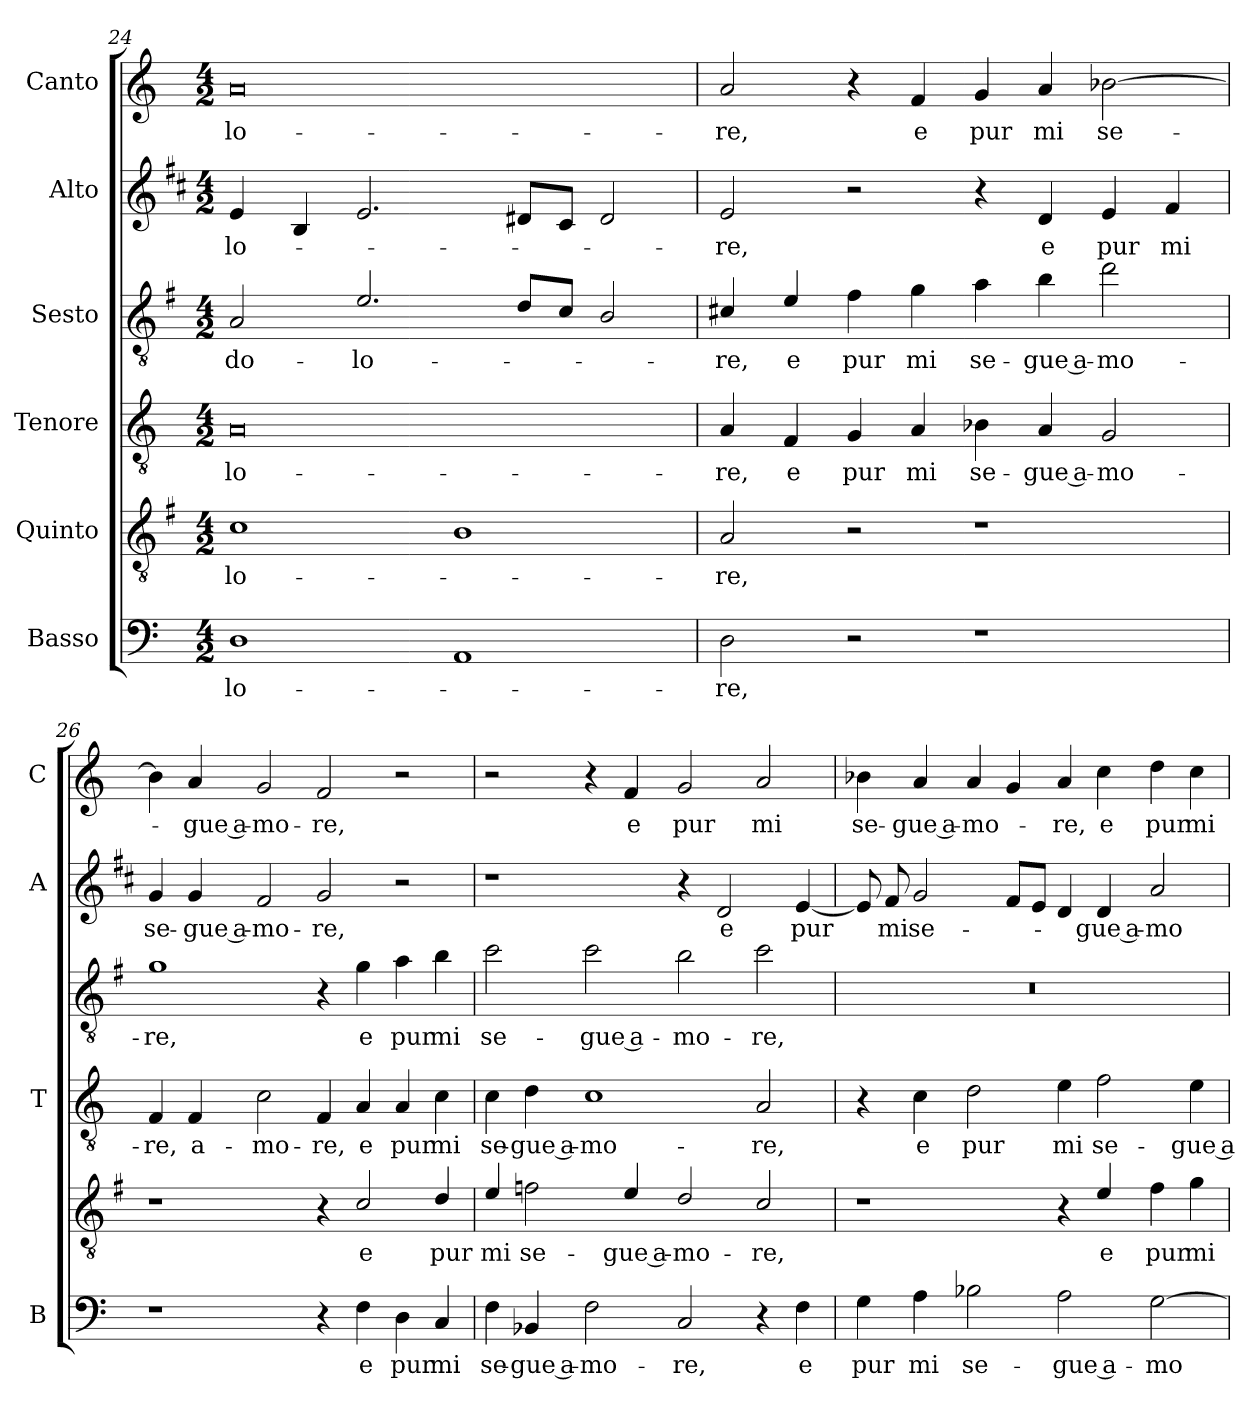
**kern	**text	**kern	**text	**kern	**text	**kern	**text	**kern	**text	**kern	**text
*part6	*part6	*part5	*part5	*part4	*part4	*part3	*part3	*part2	*part2	*part1	*part1
*staff6	*staff6	*staff5	*staff5	*staff4	*staff4	*staff3	*staff3	*staff2	*staff2	*staff1	*staff1
*I"Basso	*	*I"Quinto	*	*I"Tenore	*	*I"Sesto	*	*I"Alto	*	*I"Canto	*
*I'B	*	*	*	*I'T	*	*	*	*I'A	*	*I'C	*
*clefF4	*	*clefGv2	*	*clefGv2	*	*clefGv2	*	*clefG2	*	*clefG2	*
*	*	*ITrd4c7	*	*	*	*ITrd4c7	*	*ITrd1c2	*	*	*
*k[]	*	*k[]	*	*k[]	*	*k[]	*	*k[]	*	*k[]	*
*C:	*	*C:	*	*C:	*	*C:	*	*C:	*	*C:	*
*M4/2	*	*M4/2	*	*M4/2	*	*M4/2	*	*M4/2	*	*M4/2	*
=24	=24	=24	=24	=24	=24	=24	=24	=24	=24	=24	=24
!	!LO:LY:b	!	!LO:LY:b	!	!LO:LY:b	!	!LO:LY:b	!	!LO:LY:b	!	!LO:LY:b
1D	-lo-	1F	-lo-	0A	-lo-	2D/	do-	4d/	-lo-	0a	-lo-
.	.	.	.	.	.	.	.	4A/	.	.	.
!	!	!	!	!	!	!	!LO:LY:b	!	!	!	!
.	.	.	.	.	.	2.A/	-lo-	2.d/	.	.	.
1AA	.	1E	.	.	.	.	.	.	.	.	.
.	.	.	.	.	.	8G/L	.	8c#X/L	.	.	.
.	.	.	.	.	.	8F/J	.	8B/J	.	.	.
.	.	.	.	.	.	2E/	.	2c#/	.	.	.
=25	=25	=25	=25	=25	=25	=25	=25	=25	=25	=25	=25
!	!LO:LY:b	!	!LO:LY:b	!	!LO:LY:b	!	!LO:LY:b	!	!LO:LY:b	!	!LO:LY:b
2D\	-re,	2D/	-re,	4A/	-re,	4F#X/	-re,	2d/	-re,	2a/	-re,
!	!	!	!	!	!LO:LY:b	!	!LO:LY:b	!	!	!	!
.	.	.	.	4F/	e	4A/	e	.	.	.	.
!	!	!	!	!	!LO:LY:b	!	!LO:LY:b	!	!	!	!
2r	.	2r	.	4G/	pur	4B\	pur	2r	.	4r	.
!	!	!	!	!	!LO:LY:b	!	!LO:LY:b	!	!	!	!LO:LY:b
.	.	.	.	4A/	mi	4c\	mi	.	.	4f/	e
!	!	!	!	!	!LO:LY:b	!	!LO:LY:b	!	!	!	!LO:LY:b
1r	.	1r	.	4B-X\	se-	4d\	se-	4r	.	4g/	pur
!	!	!	!	!	!LO:LY:b	!	!LO:LY:b	!	!LO:LY:b	!	!LO:LY:b
.	.	.	.	4A/	-gue a-	4e\	-gue a-	4c/	e	4a/	mi
!	!	!	!	!	!LO:LY:b	!	!LO:LY:b	!	!LO:LY:b	!	!LO:LY:b
.	.	.	.	2G/	-mo-	2g\	-mo-	4d/	pur	[2b-X\	se-
!	!	!	!	!	!	!	!	!	!LO:LY:b	!	!
.	.	.	.	.	.	.	.	4e/	mi	.	.
!!LO:LB:g=z
=26	=26	=26	=26	=26	=26	=26	=26	=26	=26	=26	=26
!	!	!	!	!	!LO:LY:b	!	!LO:LY:b	!	!LO:LY:b	!	!
1r	.	1r	.	4F/	-re,	1c	-re,	4f/	se-	4b-\]	.
!	!	!	!	!	!LO:LY:b	!	!	!	!LO:LY:b	!	!LO:LY:b
.	.	.	.	4F/	a-	.	.	4f/	-gue a-	4a/	-gue a-
!	!	!	!	!	!LO:LY:b	!	!	!	!LO:LY:b	!	!LO:LY:b
.	.	.	.	2c\	-mo-	.	.	2e/	-mo-	2g/	-mo-
!	!	!	!	!	!LO:LY:b	!	!	!	!LO:LY:b	!	!LO:LY:b
4r	.	4r	.	4F/	-re,	4r	.	2f/	-re,	2f/	-re,
!	!LO:LY:b	!	!LO:LY:b	!	!LO:LY:b	!	!LO:LY:b	!	!	!	!
4F\	e	2F/	e	4A/	e	4c\	e	.	.	.	.
!	!LO:LY:b	!	!	!	!LO:LY:b	!	!LO:LY:b	!	!	!	!
4D\	pur	.	.	4A/	pur	4d\	pur	2r	.	2r	.
!	!LO:LY:b	!	!LO:LY:b	!	!LO:LY:b	!	!LO:LY:b	!	!	!	!
4C/	mi	4G/	pur	4c\	mi	4e\	mi	.	.	.	.
=27	=27	=27	=27	=27	=27	=27	=27	=27	=27	=27	=27
!	!LO:LY:b	!	!LO:LY:b	!	!LO:LY:b	!	!LO:LY:b	!	!	!	!
4F\	se-	4A/	mi	4c\	se-	2f\	se-	1r	.	2r	.
!	!LO:LY:b	!	!LO:LY:b	!	!LO:LY:b	!	!	!	!	!	!
4BB-X/	-gue a-	2B-X\	se-	4d\	-gue a-	.	.	.	.	.	.
!	!LO:LY:b	!	!	!	!LO:LY:b	!	!LO:LY:b	!	!	!	!
2F\	-mo-	.	.	1c	-mo-	2f\	-gue a-	.	.	4r	.
!	!	!	!LO:LY:b	!	!	!	!	!	!	!	!LO:LY:b
.	.	4A/	-gue a-	.	.	.	.	.	.	4f/	e
!	!LO:LY:b	!	!LO:LY:b	!	!	!	!LO:LY:b	!	!	!	!LO:LY:b
2C/	-re,	2G/	-mo-	.	.	2e\	-mo-	4r	.	2g/	pur
!	!	!	!	!	!	!	!	!	!LO:LY:b	!	!
.	.	.	.	.	.	.	.	2c/	e	.	.
!	!	!	!LO:LY:b	!	!LO:LY:b	!	!LO:LY:b	!	!	!	!LO:LY:b
4r	.	2F/	-re,	2A/	-re,	2f\	-re,	.	.	2a/	mi
!	!LO:LY:b	!	!	!	!	!	!	!	!LO:LY:b	!	!
4F\	e	.	.	.	.	.	.	[4d/	pur	.	.
=28	=28	=28	=28	=28	=28	=28	=28	=28	=28	=28	=28
!	!LO:LY:b	!	!	!	!	!	!	!	!	!	!LO:LY:b
4G\	pur	1r	.	4r	.	0r	.	8d/]	.	4b-X\	se-
!	!	!	!	!	!	!	!	!	!LO:LY:b	!	!
.	.	.	.	.	.	.	.	8e/	mi	.	.
!	!LO:LY:b	!	!	!	!LO:LY:b	!	!	!	!LO:LY:b	!	!LO:LY:b
4A\	mi	.	.	4c\	e	.	.	2f/	se-	4a/	-gue a-
!	!LO:LY:b	!	!	!	!LO:LY:b	!	!	!	!	!	!LO:LY:b
2B-X\	se-	.	.	2d\	pur	.	.	.	.	4a/	-mo-
.	.	.	.	.	.	.	.	8e/L	.	4g/	.
.	.	.	.	.	.	.	.	8d/J	.	.	.
!	!LO:LY:b	!	!	!	!LO:LY:b	!	!	!	!	!	!LO:LY:b
2A\	-gue a-	4r	.	4e\	mi	.	.	4c/	.	4a/	-re,
!	!	!	!LO:LY:b	!	!LO:LY:b	!	!	!	!LO:LY:b	!	!LO:LY:b
.	.	4A/	e	2f\	se-	.	.	4c/	-gue a-	4cc\	e
!	!LO:LY:b	!	!LO:LY:b	!	!	!	!	!	!LO:LY:b	!	!LO:LY:b
[2G\	-mo-	4B\	pur	.	.	.	.	2g/	-mo-	4dd\	pur
!	!	!	!LO:LY:b	!	!LO:LY:b	!	!	!	!	!	!LO:LY:b
.	.	4c\	mi	4e\	-gue a-	.	.	.	.	4cc\	mi
=	=	=	=	=	=	=	=	=	=	=	=
*-	*-	*-	*-	*-	*-	*-	*-	*-	*-	*-	*-
